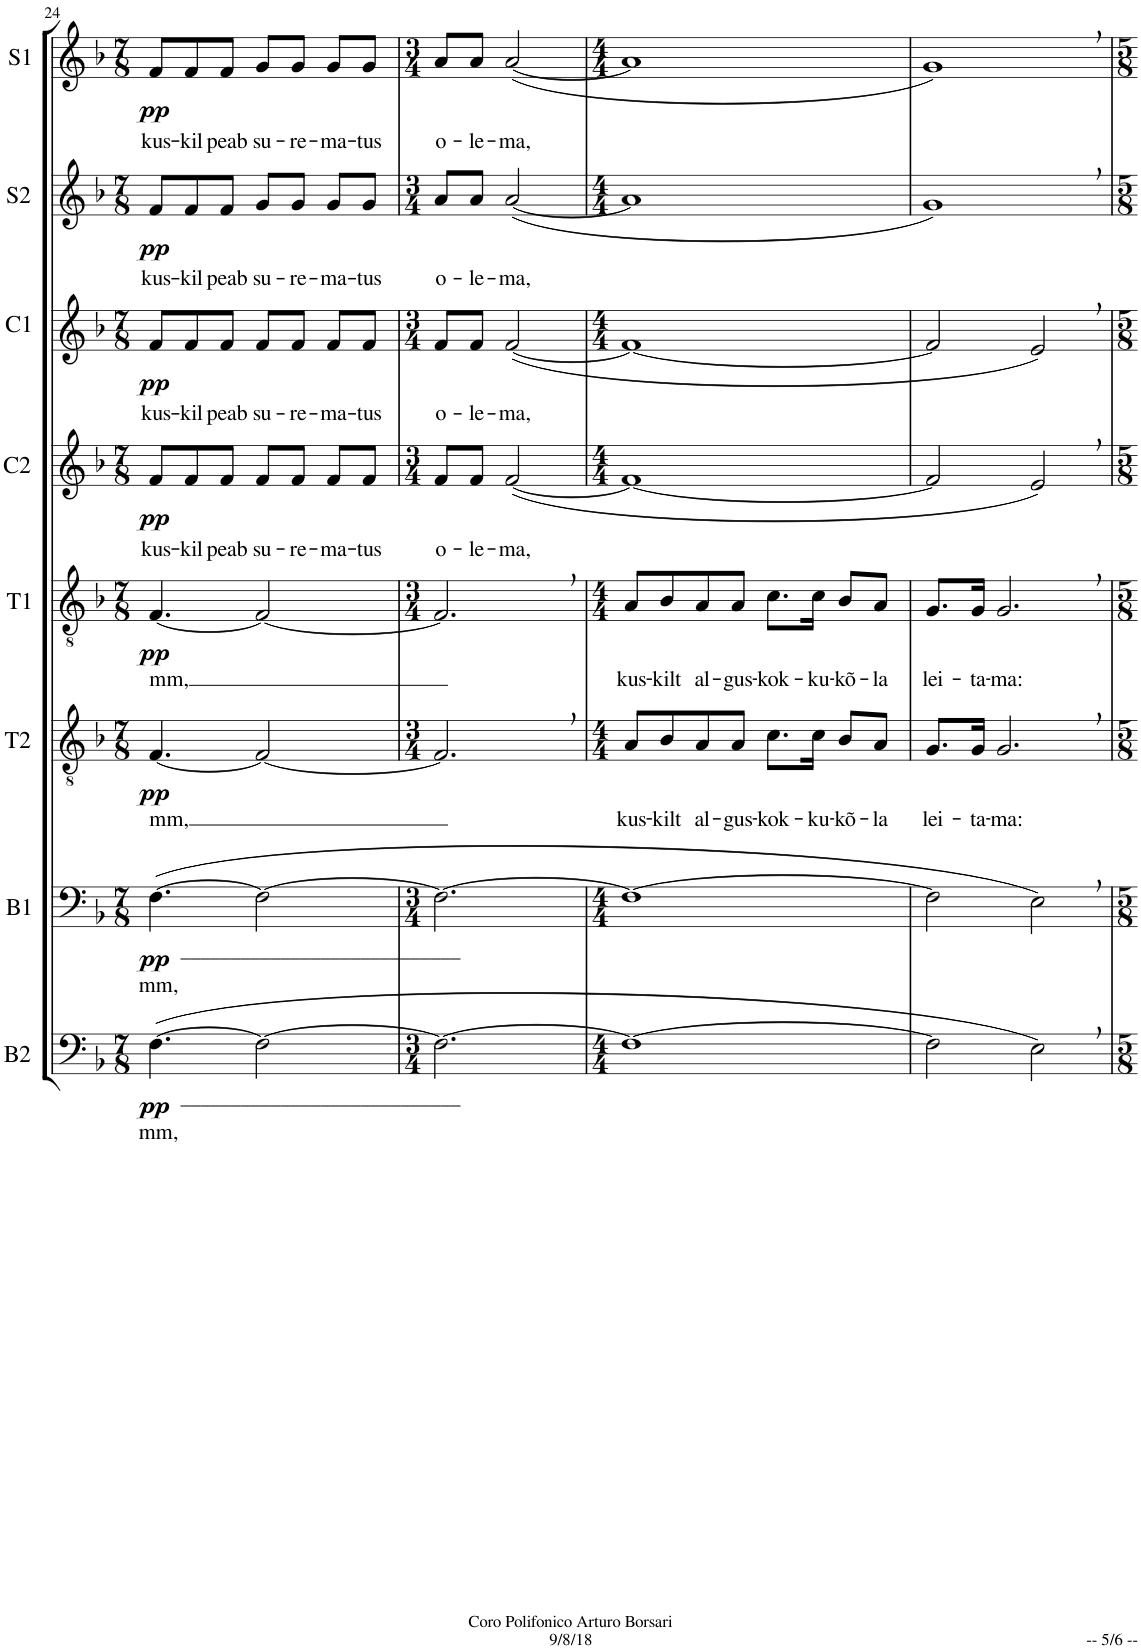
**kern	**text	**dynam	**kern	**text	**dynam	**kern	**text	**dynam	**kern	**text	**dynam	**kern	**text	**dynam	**kern	**text	**dynam	**kern	**text	**dynam	**kern	**text	**dynam
*part8	*part8	*part8	*part7	*part7	*part7	*part6	*part6	*part6	*part5	*part5	*part5	*part4	*part4	*part4	*part3	*part3	*part3	*part2	*part2	*part2	*part1	*part1	*part1
*staff8	*staff8	*staff8	*staff7	*staff7	*staff7	*staff6	*staff6	*staff6	*staff5	*staff5	*staff5	*staff4	*staff4	*staff4	*staff3	*staff3	*staff3	*staff2	*staff2	*staff2	*staff1	*staff1	*staff1
*I"Bassi II	*	*	*I"Bassi I	*	*	*I"Tenori II	*	*	*I"Tenori I	*	*	*I"Contralti II	*	*	*I"Contralti I	*	*	*I"Soprani II	*	*	*I"Soprani I	*	*
*I'B2	*	*	*I'B1	*	*	*I'T2	*	*	*I'T1	*	*	*I'C2	*	*	*I'C1	*	*	*I'S2	*	*	*I'S1	*	*
!!LO:PB:g=z
*clefF4	*	*	*clefF4	*	*	*clefGv2	*	*	*clefGv2	*	*	*clefG2	*	*	*clefG2	*	*	*clefG2	*	*	*clefG2	*	*
*	*	*	*	*	*	*	*	*	*	*	*	*	*	*	*	*	*	*	*	*	*Trd1c2	*	*
*k[b-]	*	*	*k[b-]	*	*	*k[b-]	*	*	*k[b-]	*	*	*k[b-]	*	*	*k[b-]	*	*	*k[b-]	*	*	*k[b-]	*	*
*M7/8	*	*	*M7/8	*	*	*M7/8	*	*	*M7/8	*	*	*M7/8	*	*	*M7/8	*	*	*M7/8	*	*	*M7/8	*	*
=24	=24	=24	=24	=24	=24	=24	=24	=24	=24	=24	=24	=24	=24	=24	=24	=24	=24	=24	=24	=24	=24	=24	=24
!	!	!	!LO:TX:b:t=____________________________	!	!	!	!	!	!	!	!	!	!	!	!	!	!	!	!	!	!	!	!
!LO:TX:b:t=____________________________	!	!	!	!	!	!	!	!	!	!	!	!	!	!	!	!	!	!	!	!	!	!	!
!	!LO:LY:b	!LO:DY:b	!	!LO:LY:b	!LO:DY:b	!	!LO:LY:b	!LO:DY:b	!	!LO:LY:b	!LO:DY:b	!	!LO:LY:b	!LO:DY:b	!	!LO:LY:b	!LO:DY:b	!	!LO:LY:b	!LO:DY:b	!	!LO:LY:b	!LO:DY:b
([4.F\	mm,	pp	([4.F\	mm,	pp	[4.F/	mm,	pp	[4.F/	mm,	pp	8f/L	kus-	pp	8f/L	kus-	pp	8f/L	kus-	pp	8f/L	kus-	pp
!	!	!	!	!	!	!	!	!	!	!	!	!	!LO:LY:b	!	!	!LO:LY:b	!	!	!LO:LY:b	!	!	!LO:LY:b	!
.	.	.	.	.	.	.	.	.	.	.	.	8f/	-kil	.	8f/	-kil	.	8f/	-kil	.	8f/	-kil	.
!	!	!	!	!	!	!	!	!	!	!	!	!	!LO:LY:b	!	!	!LO:LY:b	!	!	!LO:LY:b	!	!	!LO:LY:b	!
.	.	.	.	.	.	.	.	.	.	.	.	8f/J	peab	.	8f/J	peab	.	8f/J	peab	.	8f/J	peab	.
!	!	!	!	!	!	!	!	!	!	!	!	!	!LO:LY:b	!	!	!LO:LY:b	!	!	!LO:LY:b	!	!	!LO:LY:b	!
2F\_	.	.	2F\_	.	.	2F/_	.	.	2F/_	.	.	8f/L	su-	.	8f/L	su-	.	8g/L	su-	.	8g/L	su-	.
!	!	!	!	!	!	!	!	!	!	!	!	!	!LO:LY:b	!	!	!LO:LY:b	!	!	!LO:LY:b	!	!	!LO:LY:b	!
.	.	.	.	.	.	.	.	.	.	.	.	8f/J	-re-	.	8f/J	-re-	.	8g/J	-re-	.	8g/J	-re-	.
!	!	!	!	!	!	!	!	!	!	!	!	!	!LO:LY:b	!	!	!LO:LY:b	!	!	!LO:LY:b	!	!	!LO:LY:b	!
.	.	.	.	.	.	.	.	.	.	.	.	8f/L	-ma-	.	8f/L	-ma-	.	8g/L	-ma-	.	8g/L	-ma-	.
!	!	!	!	!	!	!	!	!	!	!	!	!	!LO:LY:b	!	!	!LO:LY:b	!	!	!LO:LY:b	!	!	!LO:LY:b	!
.	.	.	.	.	.	.	.	.	.	.	.	8f/J	-tus	.	8f/J	-tus	.	8g/J	-tus	.	8g/J	-tus	.
=25	=25	=25	=25	=25	=25	=25	=25	=25	=25	=25	=25	=25	=25	=25	=25	=25	=25	=25	=25	=25	=25	=25	=25
*M3/4	*	*	*M3/4	*	*	*M3/4	*	*	*M3/4	*	*	*M3/4	*	*	*M3/4	*	*	*M3/4	*	*	*M3/4	*	*
!	!	!	!	!	!	!	!	!	!	!	!	!	!LO:LY:b	!	!	!LO:LY:b	!	!	!LO:LY:b	!	!	!LO:LY:b	!
2.F\_	.	.	2.F\_	.	.	2.F,/]	.	.	2.F,/]	.	.	8f/L	o-	.	8f/L	o-	.	8a/L	o-	.	8a/L	o-	.
!	!	!	!	!	!	!	!	!	!	!	!	!	!LO:LY:b	!	!	!LO:LY:b	!	!	!LO:LY:b	!	!	!LO:LY:b	!
.	.	.	.	.	.	.	.	.	.	.	.	8f/J	-le-	.	8f/J	-le-	.	8a/J	-le-	.	8a/J	-le-	.
!	!	!	!	!	!	!	!	!	!	!	!	!	!LO:LY:b	!	!	!LO:LY:b	!	!	!LO:LY:b	!	!	!LO:LY:b	!
.	.	.	.	.	.	.	.	.	.	.	.	([2f/	-ma,	.	([2f/	-ma,	.	([2a/	-ma,	.	([2a/	-ma,	.
=26	=26	=26	=26	=26	=26	=26	=26	=26	=26	=26	=26	=26	=26	=26	=26	=26	=26	=26	=26	=26	=26	=26	=26
*M4/4	*	*	*M4/4	*	*	*M4/4	*	*	*M4/4	*	*	*M4/4	*	*	*M4/4	*	*	*M4/4	*	*	*M4/4	*	*
!	!	!	!	!	!	!	!LO:LY:b	!	!	!LO:LY:b	!	!	!	!	!	!	!	!	!	!	!	!	!
1F_	.	.	1F_	.	.	8A/L	kus-	.	8A/L	kus-	.	1f_	.	.	1f_	.	.	1a]	.	.	1a]	.	.
!	!	!	!	!	!	!	!LO:LY:b	!	!	!LO:LY:b	!	!	!	!	!	!	!	!	!	!	!	!	!
.	.	.	.	.	.	8B-/	-kilt	.	8B-/	-kilt	.	.	.	.	.	.	.	.	.	.	.	.	.
!	!	!	!	!	!	!	!LO:LY:b	!	!	!LO:LY:b	!	!	!	!	!	!	!	!	!	!	!	!	!
.	.	.	.	.	.	8A/	al-	.	8A/	al-	.	.	.	.	.	.	.	.	.	.	.	.	.
!	!	!	!	!	!	!	!LO:LY:b	!	!	!LO:LY:b	!	!	!	!	!	!	!	!	!	!	!	!	!
.	.	.	.	.	.	8A/J	-gus-	.	8A/J	-gus-	.	.	.	.	.	.	.	.	.	.	.	.	.
!	!	!	!	!	!	!	!LO:LY:b	!	!	!LO:LY:b	!	!	!	!	!	!	!	!	!	!	!	!	!
.	.	.	.	.	.	8.c\L	-kok-	.	8.c\L	-kok-	.	.	.	.	.	.	.	.	.	.	.	.	.
!	!	!	!	!	!	!	!LO:LY:b	!	!	!LO:LY:b	!	!	!	!	!	!	!	!	!	!	!	!	!
.	.	.	.	.	.	16c\Jk	-ku-	.	16c\Jk	-ku-	.	.	.	.	.	.	.	.	.	.	.	.	.
!	!	!	!	!	!	!	!LO:LY:b	!	!	!LO:LY:b	!	!	!	!	!	!	!	!	!	!	!	!	!
.	.	.	.	.	.	8B-/L	-kõ-	.	8B-/L	-kõ-	.	.	.	.	.	.	.	.	.	.	.	.	.
!	!	!	!	!	!	!	!LO:LY:b	!	!	!LO:LY:b	!	!	!	!	!	!	!	!	!	!	!	!	!
.	.	.	.	.	.	8A/J	-la	.	8A/J	-la	.	.	.	.	.	.	.	.	.	.	.	.	.
=27	=27	=27	=27	=27	=27	=27	=27	=27	=27	=27	=27	=27	=27	=27	=27	=27	=27	=27	=27	=27	=27	=27	=27
!	!	!	!	!	!	!	!LO:LY:b	!	!	!LO:LY:b	!	!	!	!	!	!	!	!	!	!	!	!	!
2F\]	.	.	2F\]	.	.	8.G/L	lei-	.	8.G/L	lei-	.	2f/]	.	.	2f/]	.	.	1g,)	.	.	1g,)	.	.
!	!	!	!	!	!	!	!LO:LY:b	!	!	!LO:LY:b	!	!	!	!	!	!	!	!	!	!	!	!	!
.	.	.	.	.	.	16G/Jk	-ta-	.	16G/Jk	-ta-	.	.	.	.	.	.	.	.	.	.	.	.	.
!	!	!	!	!	!	!	!LO:LY:b	!	!	!LO:LY:b	!	!	!	!	!	!	!	!	!	!	!	!	!
.	.	.	.	.	.	2.G,/	-ma:	.	2.G,/	-ma:	.	.	.	.	.	.	.	.	.	.	.	.	.
2E,\)	.	.	2E,\)	.	.	.	.	.	.	.	.	2e,/)	.	.	2e,/)	.	.	.	.	.	.	.	.
=	=	=	=	=	=	=	=	=	=	=	=	=	=	=	=	=	=	=	=	=	=	=	=
*-	*-	*-	*-	*-	*-	*-	*-	*-	*-	*-	*-	*-	*-	*-	*-	*-	*-	*-	*-	*-	*-	*-	*-
